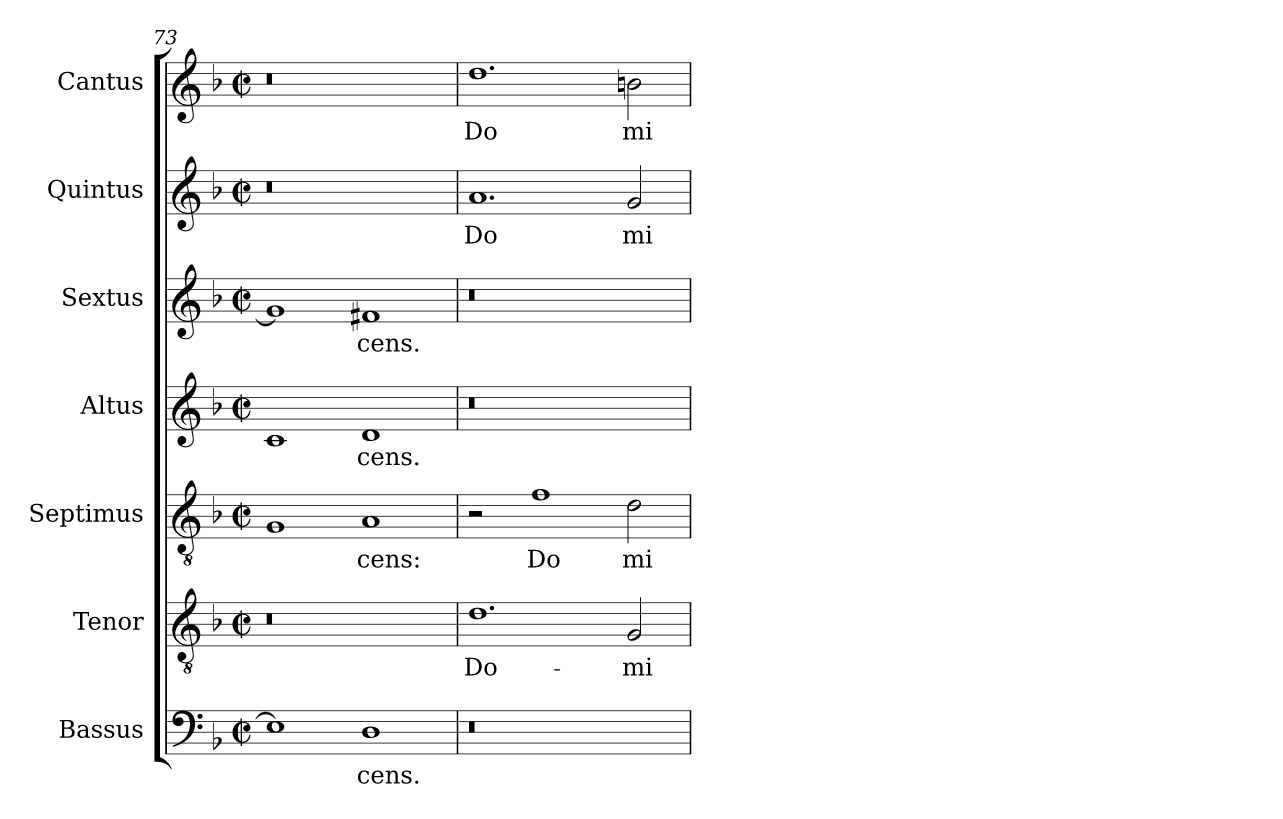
**kern	**text	**kern	**text	**kern	**text	**kern	**text	**kern	**text	**kern	**text	**kern	**text
*part7	*part7	*part6	*part6	*part5	*part5	*part4	*part4	*part3	*part3	*part2	*part2	*part1	*part1
*staff7	*staff7	*staff6	*staff6	*staff5	*staff5	*staff4	*staff4	*staff3	*staff3	*staff2	*staff2	*staff1	*staff1
*I"Bassus	*	*I"Tenor	*	*I"Septimus	*	*I"Altus	*	*I"Sextus	*	*I"Quintus	*	*I"Cantus	*
*clefF4	*	*clefGv2	*	*clefGv2	*	*clefG2	*	*clefG2	*	*clefG2	*	*clefG2	*
*k[b-]	*	*k[b-]	*	*k[b-]	*	*k[b-]	*	*k[b-]	*	*k[b-]	*	*k[b-]	*
*F:	*	*F:	*	*F:	*	*F:	*	*F:	*	*F:	*	*F:	*
*M2/2	*	*M2/2	*	*M2/2	*	*M2/2	*	*M2/2	*	*M2/2	*	*M2/2	*
*met(c|)	*	*met(c|)	*	*met(c|)	*	*met(c|)	*	*met(c|)	*	*met(c|)	*	*met(c|)	*
=73	=73	=73	=73	=73	=73	=73	=73	=73	=73	=73	=73	=73	=73
1E-]	.	0r	.	1G	.	1c	.	1g]	.	0r	.	0r	.
!	!LO:LY:b:cj	!	!	!	!LO:LY:b:cj	!	!LO:LY:b:cj	!	!LO:LY:b:cj	!	!	!	!
1D	cens.	.	.	1A	cens:	1d	cens.	1f#X	-cens.	.	.	.	.
=74	=74	=74	=74	=74	=74	=74	=74	=74	=74	=74	=74	=74	=74
!	!	!	!LO:LY:b:cj	!	!	!	!	!	!	!	!LO:LY:b:cj	!	!LO:LY:b:cj
0r	.	1.d	Do-	2r	.	0r	.	0r	.	1.a	Do	1.dd	Do
!	!	!	!	!	!LO:LY:b:cj	!	!	!	!	!	!	!	!
.	.	.	.	1f	Do	.	.	.	.	.	.	.	.
!	!	!	!LO:LY:b:cj	!	!LO:LY:b:cj	!	!	!	!	!	!LO:LY:b:cj	!	!LO:LY:b:cj
.	.	2G/	-mi-	2d\	mi	.	.	.	.	2g/	mi	2bn\	mi
=	=	=	=	=	=	=	=	=	=	=	=	=	=
*-	*-	*-	*-	*-	*-	*-	*-	*-	*-	*-	*-	*-	*-
